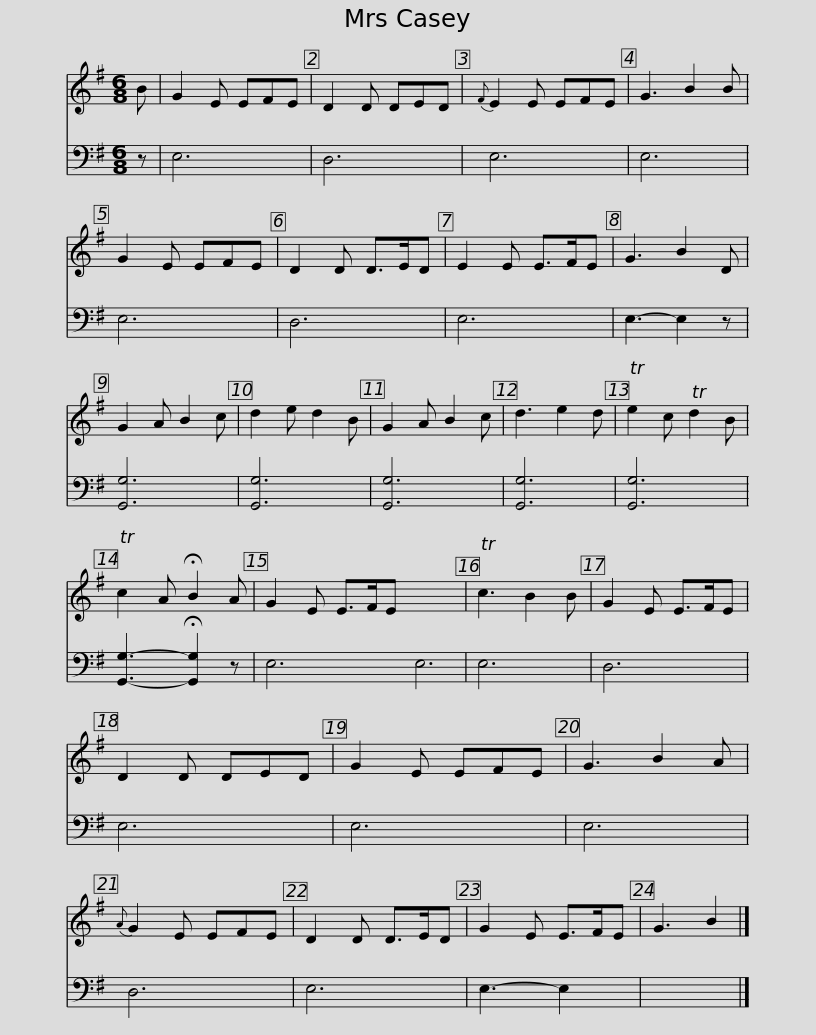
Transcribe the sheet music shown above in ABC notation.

X:1
%%score 1 2
L:1/8
M:6/8
I:linebreak $
K:Emin
V:1 treble
V:2 bass
V:1
 B | G2 E EFE | D2 D DED |{F} E2 E EFE | G3 B2 B | %5
 G2 E EFE | D2 D D>ED | E2 E E>FE | G3 B2 D |$ G2 A B2 c | %10
 d2 e d2 B | G2 A B2 c | d3 e2 d | Te2 c Td2 B | Tc2 A !fermata!B2 A | %15
 G2 E E>FE x6 | Tc3 B2 B | G2 E E>FE |$ D2 D DED | G2 E EFE | %20
 G3 B2 A |{A} G2 E EFE | D2 D D>ED | G2 E E>FE | G3 B2 |] %25
V:2
 z | E,6 | D,6 | E,6 | E,6 | %5
 E,6 | D,6 | E,6 | E,3- E,2 z |$ [G,,G,]6 | %10
 [G,,G,]6 | [G,,G,]6 | [G,,G,]6 | [G,,G,]6 | [G,,G,]3- !fermata![G,,G,]2 z | %15
 E,6 E,6 | E,6 | D,6 |$ E,6 | E,6 | %20
 E,6 | D,6 | E,6 | E,3- E,2 x | x5 |] %25
